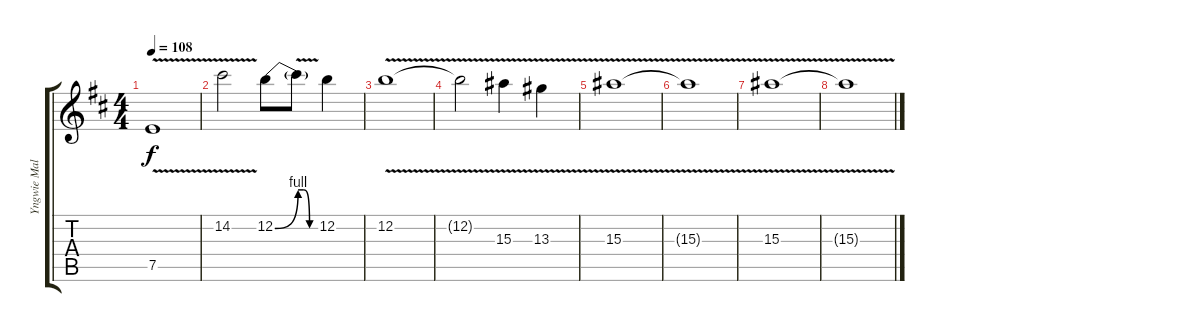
\track ("Yngwie Malmsteen-5" "Yngwie Mal") {instrument overdrivenguitar}
\staff {score tabs}
\tuning (E4 B3 G3 D3 A2 E2) {hide}
\ts (4 4)
\tempo 108
\clef g2
\ks d
7.5{v}.1{dy f} |
14.2{v}.2 12.2{be (bend 0 0 60 4)}.8 12.2{be (custom 0 4 20 4 40 0 60 0) v t}.8 12.2.4 |
12.2{v}.1 |
12.2{v t}.2 15.3{v}.4 13.3{v}.4 |
15.3{v}.1 |
15.3{v t}.1 |
15.3{v}.1 |
15.3{v t}.1
